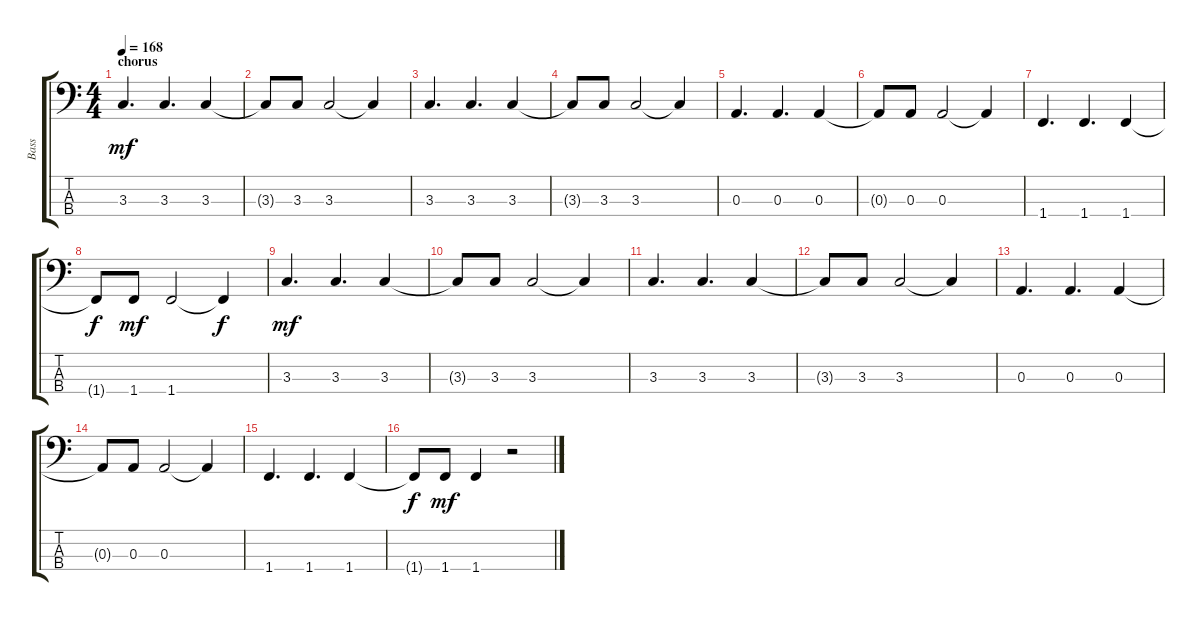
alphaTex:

\track ("Bass" "Bass") {instrument electricbassfinger}
\staff {score tabs}
\tuning (G2 D2 A1 E1) {hide}
\ts (4 4)
\section ("" "chorus")
\tempo 168
\clef f4
\ks c
3.3.4{d dy mf} 3.3.4{d} 3.3.4 |
3.3{t}.8 3.3.8 3.3.2 3.3{t}.4 |
3.3.4{d} 3.3.4{d} 3.3.4 |
3.3{t}.8 3.3.8 3.3.2 3.3{t}.4 |
0.3.4{d} 0.3.4{d} 0.3.4 |
0.3{t}.8 0.3.8 0.3.2 0.3{t}.4 |
1.4.4{d} 1.4.4{d} 1.4.4 |
1.4{t}.8{dy f} 1.4.8{dy mf} 1.4.2 1.4{t}.4{dy f} |
3.3.4{d dy mf} 3.3.4{d} 3.3.4 |
3.3{t}.8 3.3.8 3.3.2 3.3{t}.4 |
3.3.4{d} 3.3.4{d} 3.3.4 |
3.3{t}.8 3.3.8 3.3.2 3.3{t}.4 |
0.3.4{d} 0.3.4{d} 0.3.4 |
0.3{t}.8 0.3.8 0.3.2 0.3{t}.4 |
1.4.4{d} 1.4.4{d} 1.4.4 |
1.4{t}.8{dy f} 1.4.8{dy mf} 1.4.4 r.2
